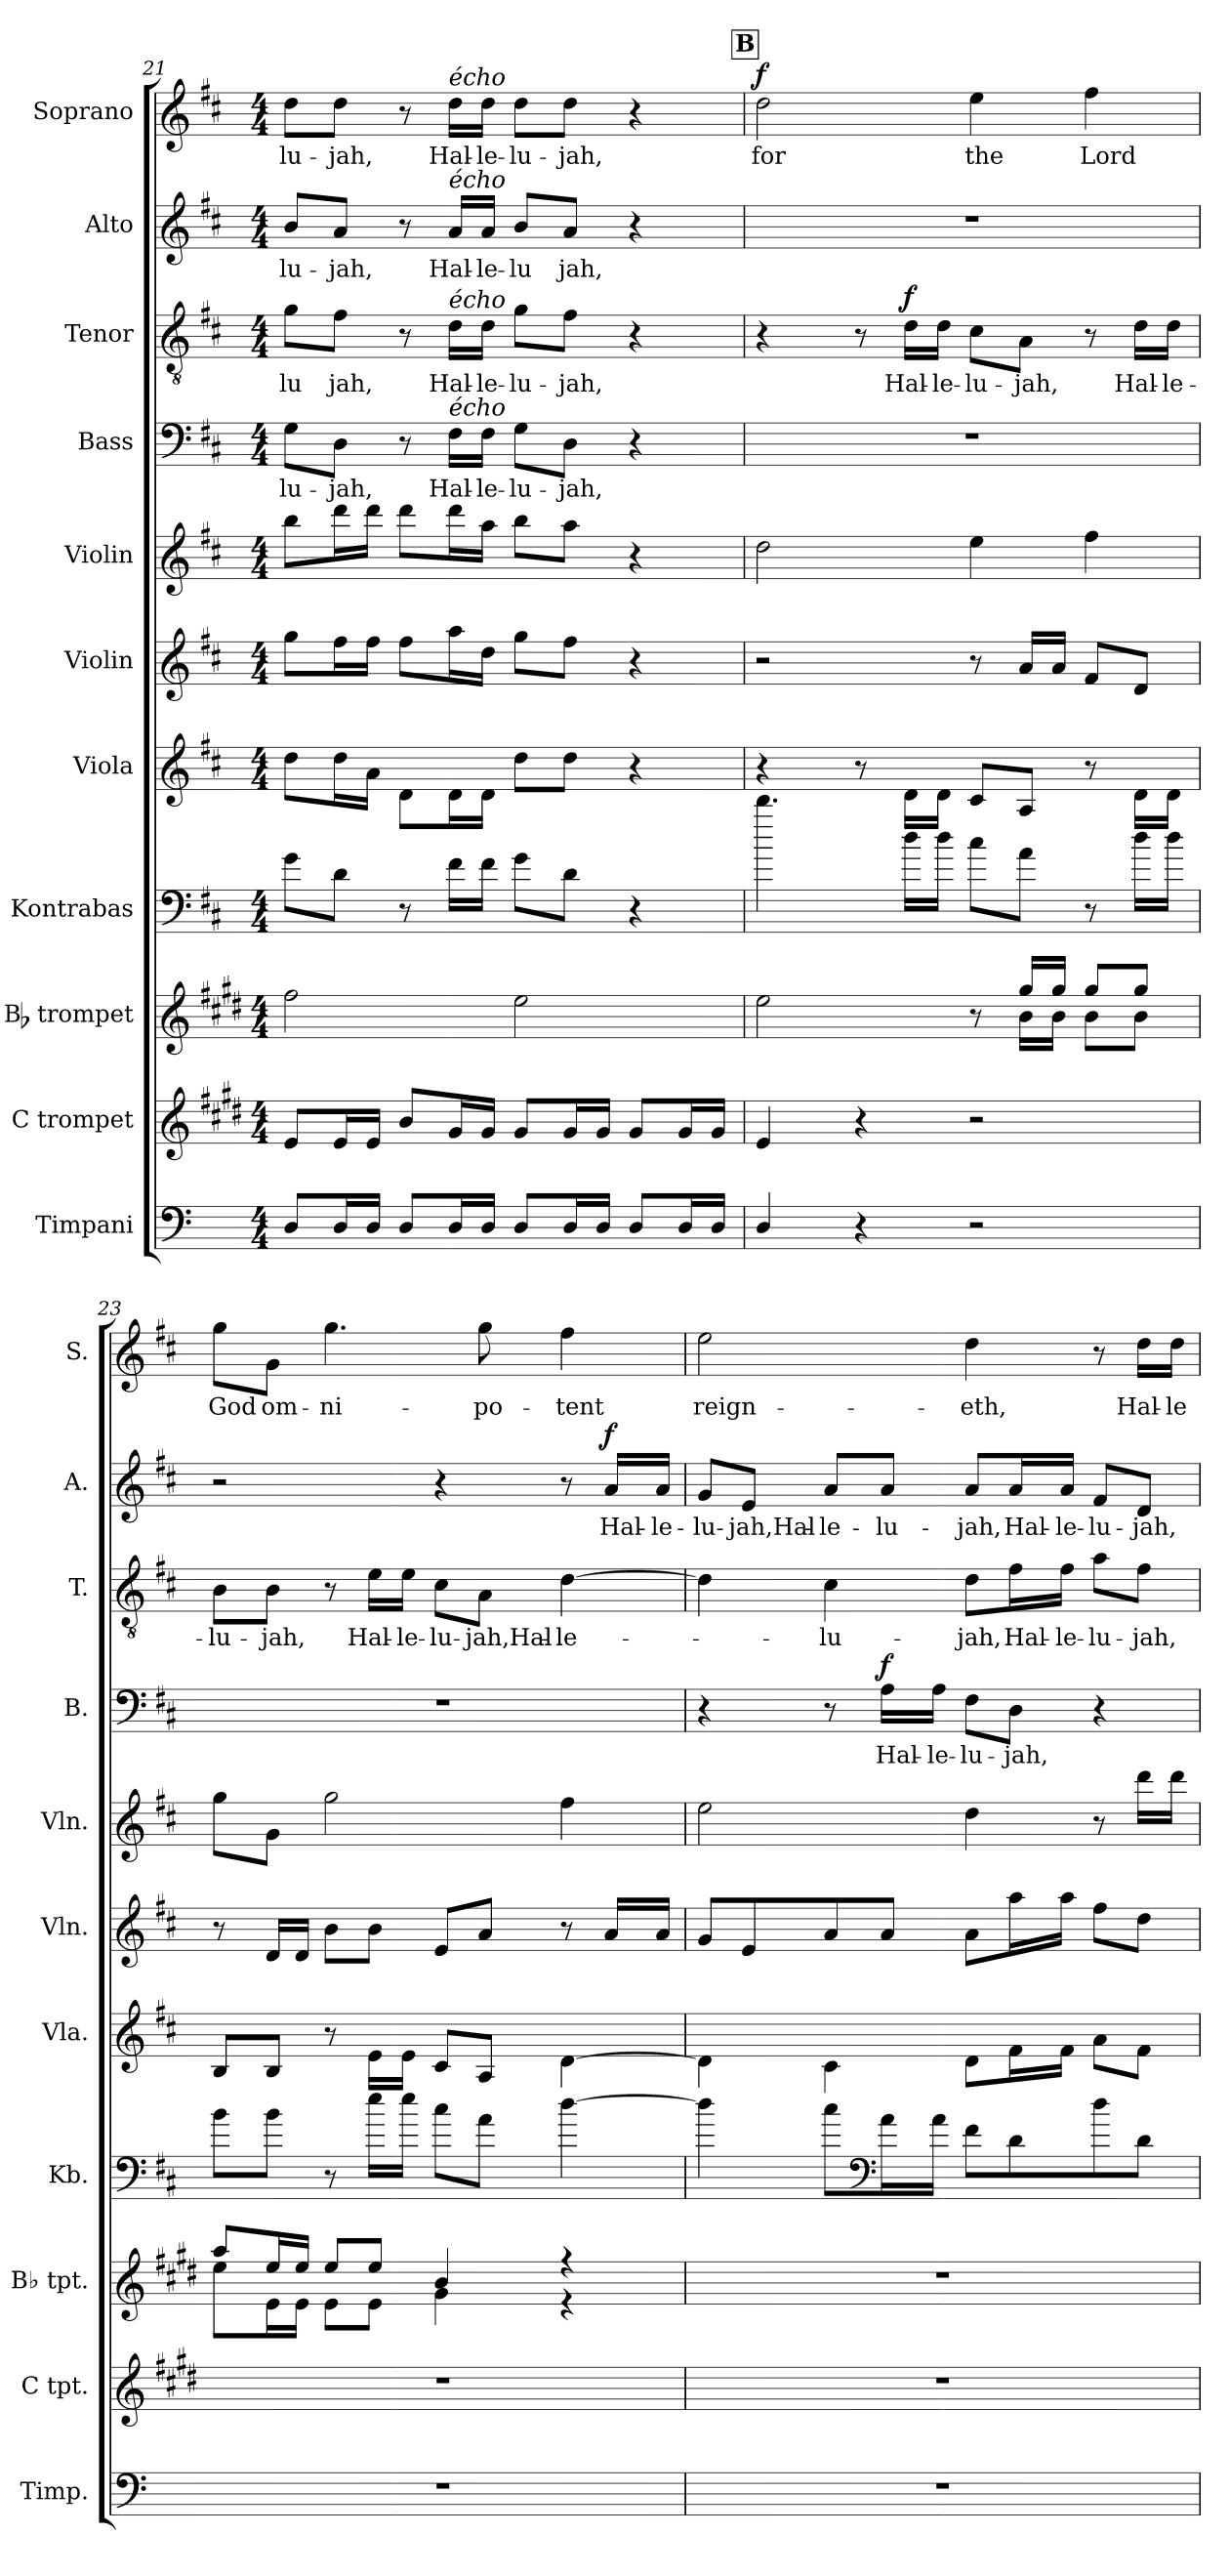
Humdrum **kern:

**kern	**kern	**kern	**kern	**kern	**kern	**kern	**kern	**text	**dynam	**kern	**text	**dynam	**kern	**text	**dynam	**kern	**text	**dynam
*part11	*part10	*part9	*part8	*part7	*part6	*part5	*part4	*part4	*part4	*part3	*part3	*part3	*part2	*part2	*part2	*part1	*part1	*part1
*staff11	*staff10	*staff9	*staff8	*staff7	*staff6	*staff5	*staff4	*staff4	*staff4	*staff3	*staff3	*staff3	*staff2	*staff2	*staff2	*staff1	*staff1	*staff1
*I"Timpani	*I"C trompet	*I"Bb trompet	*I"Kontrabas	*I"Viola	*I"Violin	*I"Violin	*I"Bass	*	*	*I"Tenor	*	*	*I"Alto	*	*	*I"Soprano	*	*
*I'Timp.	*I'C tpt.	*I'Bb tpt.	*I'Kb.	*I'Vla.	*I'Vln.	*I'Vln.	*I'B.	*	*	*I'T.	*	*	*I'A.	*	*	*I'S.	*	*
*clefF4	*clefG2	*clefG2	*clefF4	*clefG2	*clefG2	*clefG2	*clefF4	*	*	*clefGv2	*	*	*clefG2	*	*	*clefG2	*	*
*	*ITrd1c2	*ITrd1c2	*ITrd7c12	*	*	*	*	*	*	*	*	*	*	*	*	*	*	*
*k[]	*k[f#c#]	*k[f#c#]	*k[f#c#]	*k[f#c#]	*k[f#c#]	*k[f#c#]	*k[f#c#]	*	*	*k[f#c#]	*	*	*k[f#c#]	*	*	*k[f#c#]	*	*
*	*D:	*	*D:	*D:	*D:	*D:	*D:	*	*	*D:	*	*	*D:	*	*	*D:	*	*
*M4/4	*M4/4	*M4/4	*M4/4	*M4/4	*M4/4	*M4/4	*M4/4	*	*	*M4/4	*	*	*M4/4	*	*	*M4/4	*	*
=21	=21	=21	=21	=21	=21	=21	=21	=21	=21	=21	=21	=21	=21	=21	=21	=21	=21	=21
!	!	!	!	!	!	!	!	!LO:LY:b	!	!	!LO:LY:b	!	!	!LO:LY:b	!	!	!LO:LY:b	!
8D/L	8d/L	2ee\	8G\L	8dd\L	8gg\L	8bb\L	8G\L	-lu-	.	8g\L	-lu	.	8b/L	-lu-	.	8dd\L	-lu-	.
!	!	!	!	!	!	!	!	!LO:LY:b	!	!	!LO:LY:b	!	!	!LO:LY:b	!	!	!LO:LY:b	!
16D/L	16d/L	.	8D\J	16dd\L	16ff#\L	16ddd\L	8D\J	-jah,	.	8f#\J	jah,	.	8a/J	-jah,	.	8dd\J	-jah,	.
16D/JJ	16d/JJ	.	.	16a\JJ	16ff#\JJ	16ddd\JJ	.	.	.	.	.	.	.	.	.	.	.	.
8D/L	8a/L	.	8r	8d\L	8ff#\L	8ddd\L	8r	.	.	8r	.	.	8r	.	.	8r	.	.
!	!	!	!	!	!	!	!	!	!	!	!	!	!	!	!	!LO:TX:a:i:t=écho	!	!
!	!	!	!	!	!	!	!	!	!	!	!	!	!LO:TX:a:i:t=écho	!	!	!	!	!
!	!	!	!	!	!	!	!	!	!	!LO:TX:a:i:t=écho	!	!	!	!	!	!	!	!
!	!	!	!	!	!	!	!LO:TX:a:i:t=écho	!	!	!	!	!	!	!	!	!	!	!
!	!	!	!	!	!	!	!	!LO:LY:b	!	!	!LO:LY:b	!	!	!LO:LY:b	!	!	!LO:LY:b	!
16D/L	16f#/L	.	16F#\LL	16d\L	16aa\L	16ddd\L	16F#\LL	Hal-	.	16d\LL	Hal-	.	16a/LL	Hal-	.	16dd\LL	Hal-	.
!	!	!	!	!	!	!	!	!LO:LY:b	!	!	!LO:LY:b	!	!	!LO:LY:b	!	!	!LO:LY:b	!
16D/JJ	16f#/JJ	.	16F#\JJ	16d\JJ	16dd\JJ	16aa\JJ	16F#\JJ	-le-	.	16d\JJ	-le-	.	16a/JJ	-le-	.	16dd\JJ	-le-	.
!	!	!	!	!	!	!	!	!LO:LY:b	!	!	!LO:LY:b	!	!	!LO:LY:b	!	!	!LO:LY:b	!
8D/L	8f#/L	2dd\	8G\L	8dd\L	8gg\L	8bb\L	8G\L	-lu-	.	8g\L	-lu-	.	8b/L	-lu	.	8dd\L	-lu-	.
!	!	!	!	!	!	!	!	!LO:LY:b	!	!	!LO:LY:b	!	!	!LO:LY:b	!	!	!LO:LY:b	!
16D/L	16f#/L	.	8D\J	8dd\J	8ff#\J	8aa\J	8D\J	-jah,	.	8f#\J	-jah,	.	8a/J	jah,	.	8dd\J	-jah,	.
16D/JJ	16f#/JJ	.	.	.	.	.	.	.	.	.	.	.	.	.	.	.	.	.
8D/L	8f#/L	.	4r	4r	4r	4r	4r	.	.	4r	.	.	4r	.	.	4r	.	.
16D/L	16f#/L	.	.	.	.	.	.	.	.	.	.	.	.	.	.	.	.	.
16D/JJ	16f#/JJ	.	.	.	.	.	.	.	.	.	.	.	.	.	.	.	.	.
!!LO:REH:place=s1:a:B:cj:fs=14:t=B
=22	=22	=22	=22	=22	=22	=22	=22	=22	=22	=22	=22	=22	=22	=22	=22	=22	=22	=22
*	*	*^	*	*	*	*	*	*	*	*	*	*	*	*	*	*	*	*
!	!	!	!	!	!	!	!	!	!	!	!	!	!	!	!	!	!	!LO:LY:b	!LO:DY:b
4D/	4d/	2dd\	8ryy	4.dd\	4r	2r	2dd\	1r	.	.	4r	.	.	1r	.	.	2dd\	for	f
*	*	*v	*v	*	*	*	*	*	*	*	*	*	*	*	*	*	*	*	*
4r	4r	.	.	8r	.	.	.	.	.	8r	.	.	.	.	.	.	.	.
!	!	!	!	!	!	!	!	!	!	!	!LO:LY:b	!LO:DY:a	!	!	!	!	!	!
.	.	.	16d\LL	16d\LL	.	.	.	.	.	16d\LL	Hal-	f	.	.	.	.	.	.
!	!	!	!	!	!	!	!	!	!	!	!LO:LY:b	!	!	!	!	!	!	!
.	.	.	16d\JJ	16d\JJ	.	.	.	.	.	16d\JJ	-le-	.	.	.	.	.	.	.
!	!	!	!	!	!	!	!	!	!	!	!LO:LY:b	!	!	!	!	!	!LO:LY:b	!
2r	2r	8r	8c#\L	8c#/L	8r	4ee\	.	.	.	8c#\L	-lu-	.	.	.	.	4ee\	the	.
*	*	*^	*	*	*	*	*	*	*	*	*	*	*	*	*	*	*	*
!	!	!	!	!	!	!	!	!	!	!	!	!LO:LY:b	!	!	!	!	!	!	!
.	.	16ff#/LL	16a\LL	8A\J	8A/J	16a/LL	.	.	.	.	8A\J	-jah,	.	.	.	.	.	.	.
.	.	16ff#/JJ	16a\JJ	.	.	16a/JJ	.	.	.	.	.	.	.	.	.	.	.	.	.
!	!	!	!	!	!	!	!	!	!	!	!	!	!	!	!	!	!	!LO:LY:b	!
.	.	8ff#/L	8a\L	8r	8r	8f#/L	4ff#\	.	.	.	8r	.	.	.	.	.	4ff#\	Lord	.
!	!	!	!	!	!	!	!	!	!	!	!	!LO:LY:b	!	!	!	!	!	!	!
.	.	8ff#/J	8a\J	16d\LL	16d\LL	8d/J	.	.	.	.	16d\LL	Hal-	.	.	.	.	.	.	.
!	!	!	!	!	!	!	!	!	!	!	!	!LO:LY:b	!	!	!	!	!	!	!
.	.	.	.	16d\JJ	16d\JJ	.	.	.	.	.	16d\JJ	-le-	.	.	.	.	.	.	.
!!LO:PB:g=z
=23	=23	=23	=23	=23	=23	=23	=23	=23	=23	=23	=23	=23	=23	=23	=23	=23	=23	=23	=23
!	!	!	!	!	!	!	!	!	!	!	!	!LO:LY:b	!	!	!	!	!	!LO:LY:b	!
1r	1r	8gg/L	8dd\L	8B\L	8B/L	8r	8gg\L	1r	.	.	8B\L	-lu-	.	2r	.	.	8gg\L	God	.
!	!	!	!	!	!	!	!	!	!	!	!	!LO:LY:b	!	!	!	!	!	!LO:LY:b	!
.	.	16dd/L	16d\L	8B\J	8B/J	16d/LL	8g\J	.	.	.	8B\J	-jah,	.	.	.	.	8g\J	om-	.
.	.	16dd/JJ	16d\JJ	.	.	16d/JJ	.	.	.	.	.	.	.	.	.	.	.	.	.
!	!	!	!	!	!	!	!	!	!	!	!	!	!	!	!	!	!	!LO:LY:b	!
.	.	8dd/L	8d\L	8r	8r	8b\L	2gg\	.	.	.	8r	.	.	.	.	.	4.gg\	-ni-	.
!	!	!	!	!	!	!	!	!	!	!	!	!LO:LY:b	!	!	!	!	!	!	!
.	.	8dd/J	8d\J	16e\LL	16e\LL	8b\J	.	.	.	.	16e\LL	Hal-	.	.	.	.	.	.	.
!	!	!	!	!	!	!	!	!	!	!	!	!LO:LY:b	!	!	!	!	!	!	!
.	.	.	.	16e\JJ	16e\JJ	.	.	.	.	.	16e\JJ	-le-	.	.	.	.	.	.	.
!	!	!	!	!	!	!	!	!	!	!	!	!LO:LY:b	!	!	!	!	!	!	!
.	.	4a/	4f#\	8c#\L	8c#/L	8e/L	.	.	.	.	8c#\L	-lu-	.	4r	.	.	.	.	.
!	!	!	!	!	!	!	!	!	!	!	!	!LO:LY:b	!	!	!	!	!	!LO:LY:b	!
.	.	.	.	8A\J	8A/J	8a/J	.	.	.	.	8A\J	-jah,Hal-	.	.	.	.	8gg\	-po-	.
!	!	!	!	!	!	!	!	!	!	!	!	!LO:LY:b	!	!	!	!	!	!LO:LY:b	!
.	.	4r	4r	[4d\	[4d\	8r	4ff#\	.	.	.	[4d\	-le-	.	8r	.	.	4ff#\	-tent	.
!	!	!	!	!	!	!	!	!	!	!	!	!	!	!	!LO:LY:b	!LO:DY:a	!	!	!
.	.	.	.	.	.	16a/LL	.	.	.	.	.	.	.	16a/LL	Hal-	f	.	.	.
!	!	!	!	!	!	!	!	!	!	!	!	!	!	!	!LO:LY:b	!	!	!	!
.	.	.	.	.	.	16a/JJ	.	.	.	.	.	.	.	16a/JJ	-le-	.	.	.	.
*	*	*v	*v	*	*	*	*	*	*	*	*	*	*	*	*	*	*	*	*
=24	=24	=24	=24	=24	=24	=24	=24	=24	=24	=24	=24	=24	=24	=24	=24	=24	=24	=24
!	!	!	!	!	!	!	!	!	!	!	!	!	!	!LO:LY:b	!	!	!LO:LY:b	!
1r	1r	1r	4d\]	4d\]	8g/L	2ee\	4r	.	.	4d\]	.	.	8g/L	-lu-	.	2ee\	reign-	.
!	!	!	!	!	!	!	!	!	!	!	!	!	!	!LO:LY:b	!	!	!	!
.	.	.	.	.	8e/	.	.	.	.	.	.	.	8e/J	-jah,Hal-	.	.	.	.
!	!	!	!	!	!	!	!	!	!	!	!LO:LY:b	!	!	!LO:LY:b	!	!	!	!
.	.	.	8c#\L	4c#\	8a/	.	8r	.	.	4c#\	-lu-	.	8a/L	-le-	.	.	.	.
*	*	*	*clefF4	*	*	*	*	*	*	*	*	*	*	*	*	*	*	*
!	!	!	!	!	!	!	!	!LO:LY:b	!LO:DY:a	!	!	!	!	!LO:LY:b	!	!	!	!
.	.	.	16A\L	.	8a/J	.	16A\LL	Hal-	f	.	.	.	8a/J	-lu-	.	.	.	.
!	!	!	!	!	!	!	!	!LO:LY:b	!	!	!	!	!	!	!	!	!	!
.	.	.	16A\JJ	.	.	.	16A\JJ	-le-	.	.	.	.	.	.	.	.	.	.
!	!	!	!	!	!	!	!	!LO:LY:b	!	!	!LO:LY:b	!	!	!LO:LY:b	!	!	!LO:LY:b	!
.	.	.	8F#\L	8d\L	8a\L	4dd\	8F#\L	-lu-	.	8d\L	-jah,	.	8a/L	-jah,	.	4dd\	-eth,	.
!	!	!	!	!	!	!	!	!LO:LY:b	!	!	!LO:LY:b	!	!	!LO:LY:b	!	!	!	!
.	.	.	8D\	16f#\L	16aa\L	.	8D\J	-jah,	.	16f#\L	Hal-	.	16a/L	Hal-	.	.	.	.
!	!	!	!	!	!	!	!	!	!	!	!LO:LY:b	!	!	!LO:LY:b	!	!	!	!
.	.	.	.	16f#\JJ	16aa\JJ	.	.	.	.	16f#\JJ	-le-	.	16a/JJ	-le-	.	.	.	.
!	!	!	!	!	!	!	!	!	!	!	!LO:LY:b	!	!	!LO:LY:b	!	!	!	!
.	.	.	8d\	8a\L	8ff#\L	8r	4r	.	.	8a\L	-lu-	.	8f#/L	-lu-	.	8r	.	.
!	!	!	!	!	!	!	!	!	!	!	!LO:LY:b	!	!	!LO:LY:b	!	!	!LO:LY:b	!
.	.	.	8D\J	8f#\J	8dd\J	16ddd\LL	.	.	.	8f#\J	-jah,	.	8d/J	-jah,	.	16dd\LL	Hal-	.
!	!	!	!	!	!	!	!	!	!	!	!	!	!	!	!	!	!LO:LY:b	!
.	.	.	.	.	.	16ddd\JJ	.	.	.	.	.	.	.	.	.	16dd\JJ	-le-	.
=	=	=	=	=	=	=	=	=	=	=	=	=	=	=	=	=	=	=
*-	*-	*-	*-	*-	*-	*-	*-	*-	*-	*-	*-	*-	*-	*-	*-	*-	*-	*-
